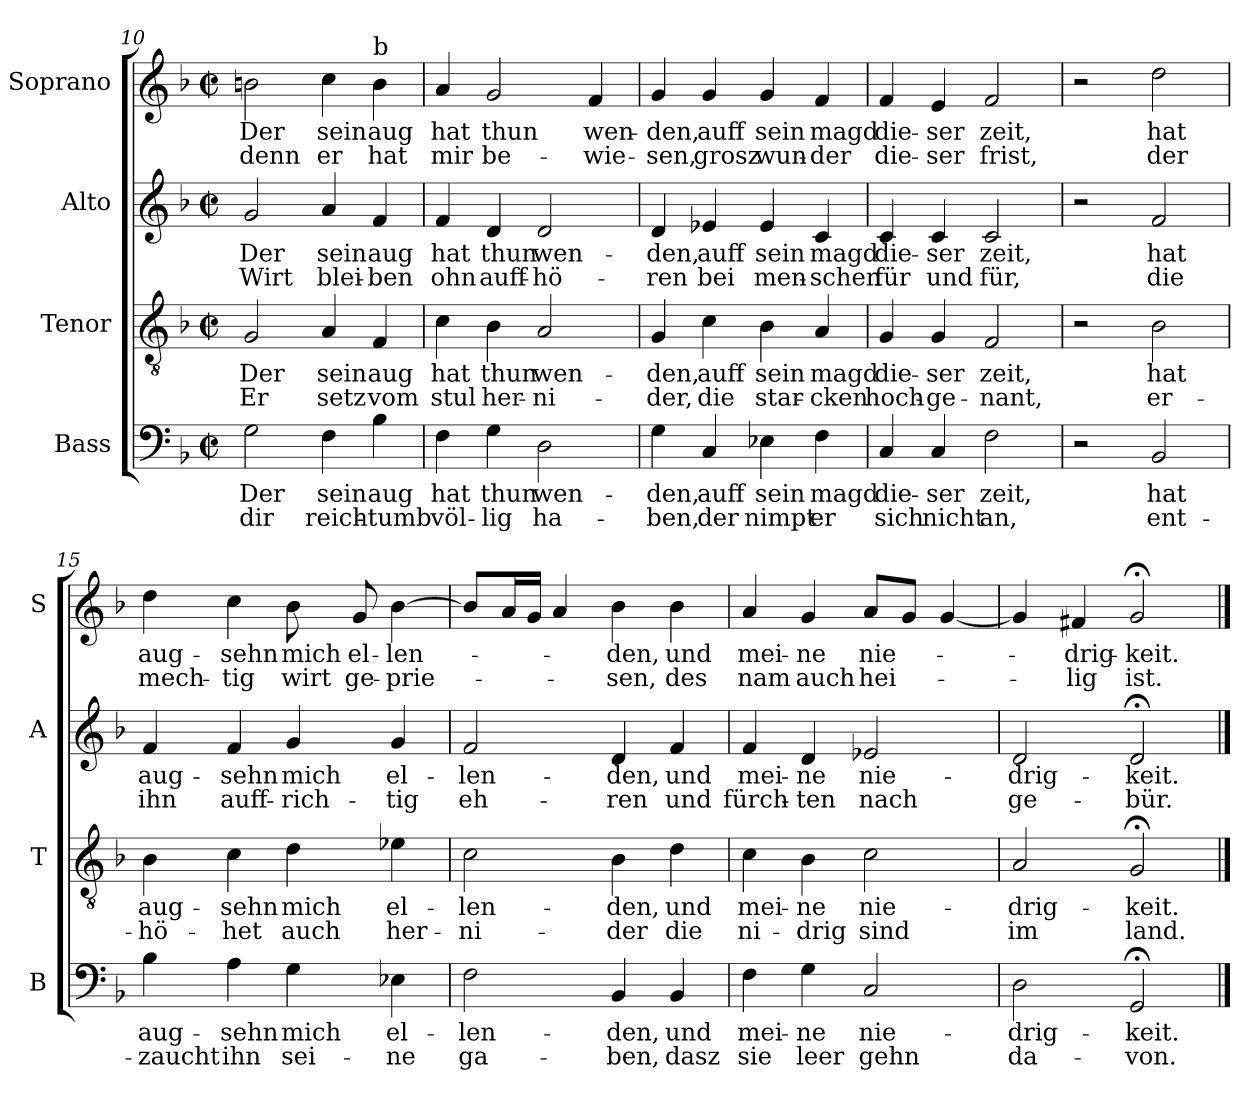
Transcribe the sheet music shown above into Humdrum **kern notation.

**kern	**text	**text	**kern	**text	**text	**kern	**text	**text	**kern	**text	**text
*part4	*part4	*part4	*part3	*part3	*part3	*part2	*part2	*part2	*part1	*part1	*part1
*staff4	*staff4	*staff4	*staff3	*staff3	*staff3	*staff2	*staff2	*staff2	*staff1	*staff1	*staff1
*I"Bass	*	*	*I"Tenor	*	*	*I"Alto	*	*	*I"Soprano	*	*
*I'B	*	*	*I'T	*	*	*I'A	*	*	*I'S	*	*
*clefF4	*	*	*clefGv2	*	*	*clefG2	*	*	*clefG2	*	*
*k[b-]	*	*	*k[b-]	*	*	*k[b-]	*	*	*k[b-]	*	*
*F:	*	*	*F:	*	*	*F:	*	*	*F:	*	*
*M2/2	*	*	*M2/2	*	*	*M2/2	*	*	*M2/2	*	*
*met(c|)	*	*	*met(c|)	*	*	*met(c|)	*	*	*met(c|)	*	*
=10	=10	=10	=10	=10	=10	=10	=10	=10	=10	=10	=10
!	!LO:LY:b	!LO:LY:b	!	!LO:LY:b	!LO:LY:b	!	!LO:LY:b	!LO:LY:b	!	!LO:LY:b	!LO:LY:b
2G\	Der	dir	2G/	Der	Er	2g/	Der	Wirt	2bn\	Der	denn
!	!LO:LY:b	!LO:LY:b	!	!LO:LY:b	!LO:LY:b	!	!LO:LY:b	!LO:LY:b	!	!LO:LY:b	!LO:LY:b
4F\	sein	reich-	4A/	sein	setz	4a/	sein	blei-	4cc\	sein	er
!	!	!	!	!	!	!	!	!	!LO:TX:a:t=b	!	!
!	!LO:LY:b	!LO:LY:b	!	!LO:LY:b	!LO:LY:b	!	!LO:LY:b	!LO:LY:b	!	!LO:LY:b	!LO:LY:b
4B-\	aug	-tumb	4F/	aug	vom	4f/	aug	-ben	4b\	aug	hat
!!LO:PB:g=z
=11	=11	=11	=11	=11	=11	=11	=11	=11	=11	=11	=11
!	!LO:LY:b	!LO:LY:b	!	!LO:LY:b	!LO:LY:b	!	!LO:LY:b	!LO:LY:b	!	!LO:LY:b	!LO:LY:b
4F\	hat	völ-	4c\	hat	stul	4f/	hat	ohn	4a/	hat	mir
!	!LO:LY:b	!LO:LY:b	!	!LO:LY:b	!LO:LY:b	!	!LO:LY:b	!LO:LY:b	!	!LO:LY:b	!LO:LY:b
4G\	thun	-lig	4B-\	thun	her-	4d/	thun	auff-	2g/	thun	be-
!	!LO:LY:b	!LO:LY:b	!	!LO:LY:b	!LO:LY:b	!	!LO:LY:b	!LO:LY:b	!	!	!
2D\	wen-	ha-	2A/	wen-	-ni-	2d/	wen-	-hö-	.	.	.
!	!	!	!	!	!	!	!	!	!	!LO:LY:b	!LO:LY:b
.	.	.	.	.	.	.	.	.	4f/	wen-	-wie-
=12	=12	=12	=12	=12	=12	=12	=12	=12	=12	=12	=12
!	!LO:LY:b	!LO:LY:b	!	!LO:LY:b	!LO:LY:b	!	!LO:LY:b	!LO:LY:b	!	!LO:LY:b	!LO:LY:b
4G\	-den,	-ben,	4G/	-den,	-der,	4d/	-den,	-ren	4g/	-den,	-sen,
!	!LO:LY:b	!LO:LY:b	!	!LO:LY:b	!LO:LY:b	!	!LO:LY:b	!LO:LY:b	!	!LO:LY:b	!LO:LY:b
4C/	auff	der	4c\	auff	die	4e-X/	auff	bei	4g/	auff	grosz
!	!LO:LY:b	!LO:LY:b	!	!LO:LY:b	!LO:LY:b	!	!LO:LY:b	!LO:LY:b	!	!LO:LY:b	!LO:LY:b
4E-X\	sein	nimpt	4B-\	sein	star-	4e-/	sein	men-	4g/	sein	wun-
!	!LO:LY:b	!LO:LY:b	!	!LO:LY:b	!LO:LY:b	!	!LO:LY:b	!LO:LY:b	!	!LO:LY:b	!LO:LY:b
4F\	magd	er	4A/	magd	-cken	4c/	magd	-schen	4f/	magd	-der
=13	=13	=13	=13	=13	=13	=13	=13	=13	=13	=13	=13
!	!LO:LY:b	!LO:LY:b	!	!LO:LY:b	!LO:LY:b	!	!LO:LY:b	!LO:LY:b	!	!LO:LY:b	!LO:LY:b
4C/	die-	sich	4G/	die-	hoch-	4c/	die-	für	4f/	die-	die-
!	!LO:LY:b	!LO:LY:b	!	!LO:LY:b	!LO:LY:b	!	!LO:LY:b	!LO:LY:b	!	!LO:LY:b	!LO:LY:b
4C/	-ser	nicht	4G/	-ser	-ge-	4c/	-ser	und	4e/	-ser	-ser
!	!LO:LY:b	!LO:LY:b	!	!LO:LY:b	!LO:LY:b	!	!LO:LY:b	!LO:LY:b	!	!LO:LY:b	!LO:LY:b
2F\	zeit,	an,	2F/	zeit,	-nant,	2c/	zeit,	für,	2f/	zeit,	frist,
=14	=14	=14	=14	=14	=14	=14	=14	=14	=14	=14	=14
2r	.	.	2r	.	.	2r	.	.	2r	.	.
!	!LO:LY:b	!LO:LY:b	!	!LO:LY:b	!LO:LY:b	!	!LO:LY:b	!LO:LY:b	!	!LO:LY:b	!LO:LY:b
2BB-/	hat	ent-	2B-\	hat	er-	2f/	hat	die	2dd\	hat	der
!!LO:LB:g=z
=15	=15	=15	=15	=15	=15	=15	=15	=15	=15	=15	=15
!	!LO:LY:b	!LO:LY:b	!	!LO:LY:b	!LO:LY:b	!	!LO:LY:b	!LO:LY:b	!	!LO:LY:b	!LO:LY:b
4B-\	aug-	-zaucht	4B-\	aug-	-hö-	4f/	aug-	ihn	4dd\	aug-	mech-
!	!LO:LY:b	!LO:LY:b	!	!LO:LY:b	!LO:LY:b	!	!LO:LY:b	!LO:LY:b	!	!LO:LY:b	!LO:LY:b
4A\	-sehn	ihn	4c\	-sehn	-het	4f/	-sehn	auff-	4cc\	-sehn	-tig
!	!LO:LY:b	!LO:LY:b	!	!LO:LY:b	!LO:LY:b	!	!LO:LY:b	!LO:LY:b	!	!LO:LY:b	!LO:LY:b
4G\	mich	sei-	4d\	mich	auch	4g/	mich	-rich-	8b-\	mich	wirt
!	!	!	!	!	!	!	!	!	!	!LO:LY:b	!LO:LY:b
.	.	.	.	.	.	.	.	.	8g/	el-	ge-
!	!LO:LY:b	!LO:LY:b	!	!LO:LY:b	!LO:LY:b	!	!LO:LY:b	!LO:LY:b	!	!LO:LY:b	!LO:LY:b
4E-X\	el-	-ne	4e-X\	el-	her-	4g/	el-	-tig	[4b-\	-len-	-prie-
=16	=16	=16	=16	=16	=16	=16	=16	=16	=16	=16	=16
!	!LO:LY:b	!LO:LY:b	!	!LO:LY:b	!LO:LY:b	!	!LO:LY:b	!LO:LY:b	!	!	!
2F\	-len-	ga-	2c\	-len-	-ni-	2f/	-len-	eh-	8b-/L]	.	.
.	.	.	.	.	.	.	.	.	16a/L	.	.
.	.	.	.	.	.	.	.	.	16g/JJ	.	.
.	.	.	.	.	.	.	.	.	4a/	.	.
!	!LO:LY:b	!LO:LY:b	!	!LO:LY:b	!LO:LY:b	!	!LO:LY:b	!LO:LY:b	!	!LO:LY:b	!LO:LY:b
4BB-/	-den,	-ben,	4B-\	-den,	-der	4d/	-den,	-ren	4b-\	-den,	-sen,
!	!LO:LY:b	!LO:LY:b	!	!LO:LY:b	!LO:LY:b	!	!LO:LY:b	!LO:LY:b	!	!LO:LY:b	!LO:LY:b
4BB-/	und	dasz	4d\	und	die	4f/	und	und	4b-\	und	des
=17	=17	=17	=17	=17	=17	=17	=17	=17	=17	=17	=17
!	!LO:LY:b	!LO:LY:b	!	!LO:LY:b	!LO:LY:b	!	!LO:LY:b	!LO:LY:b	!	!LO:LY:b	!LO:LY:b
4F\	mei-	sie	4c\	mei-	ni-	4f/	mei-	fürch-	4a/	mei-	nam
!	!LO:LY:b	!LO:LY:b	!	!LO:LY:b	!LO:LY:b	!	!LO:LY:b	!LO:LY:b	!	!LO:LY:b	!LO:LY:b
4G\	-ne	leer	4B-\	-ne	-drig	4d/	-ne	-ten	4g/	-ne	auch
!	!LO:LY:b	!LO:LY:b	!	!LO:LY:b	!LO:LY:b	!	!LO:LY:b	!LO:LY:b	!	!LO:LY:b	!LO:LY:b
2C/	nie-	gehn	2c\	nie-	sind	2e-X/	nie-	nach	8a/L	nie-	hei-
.	.	.	.	.	.	.	.	.	8g/J	.	.
.	.	.	.	.	.	.	.	.	[4g/	.	.
=18	=18	=18	=18	=18	=18	=18	=18	=18	=18	=18	=18
!	!LO:LY:b	!LO:LY:b	!	!LO:LY:b	!LO:LY:b	!	!LO:LY:b	!LO:LY:b	!	!	!
2D\	-drig-	da-	2A/	-drig-	im	2d/	-drig-	ge-	4g/]	.	.
!	!	!	!	!	!	!	!	!	!	!LO:LY:b	!LO:LY:b
.	.	.	.	.	.	.	.	.	4f#X/	-drig-	-lig
!	!LO:LY:b	!LO:LY:b	!	!LO:LY:b	!LO:LY:b	!	!LO:LY:b	!LO:LY:b	!	!LO:LY:b	!LO:LY:b
2GG;</	-keit.	-von.	2G;</	-keit.	land.	2d;</	-keit.	-bür.	2g;</	-keit.	ist.
==	==	==	==	==	==	==	==	==	==	==	==
*-	*-	*-	*-	*-	*-	*-	*-	*-	*-	*-	*-
